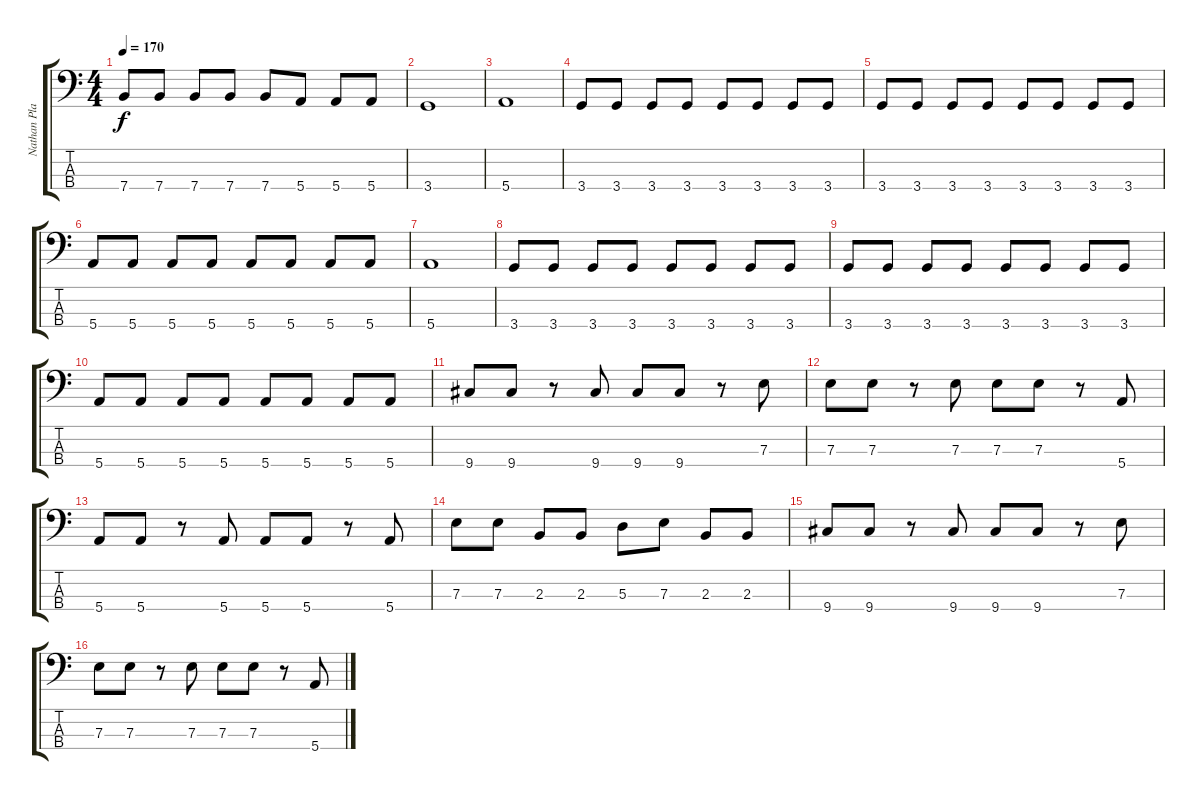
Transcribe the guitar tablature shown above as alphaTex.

\track ("Nathan Playing bass" "Nathan Pla") {instrument electricbassfinger}
\staff {score tabs}
\tuning (G2 D2 A1 E1) {hide}
\ts (4 4)
\tempo 170
\clef f4
\ks c
7.4.8{dy f} 7.4.8 7.4.8 7.4.8 7.4.8 5.4.8 5.4.8 5.4.8 |
3.4.1 |
5.4.1 |
3.4.8 3.4.8 3.4.8 3.4.8 3.4.8 3.4.8 3.4.8 3.4.8 |
3.4.8 3.4.8 3.4.8 3.4.8 3.4.8 3.4.8 3.4.8 3.4.8 |
5.4.8 5.4.8 5.4.8 5.4.8 5.4.8 5.4.8 5.4.8 5.4.8 |
5.4.1 |
3.4.8 3.4.8 3.4.8 3.4.8 3.4.8 3.4.8 3.4.8 3.4.8 |
3.4.8 3.4.8 3.4.8 3.4.8 3.4.8 3.4.8 3.4.8 3.4.8 |
5.4.8 5.4.8 5.4.8 5.4.8 5.4.8 5.4.8 5.4.8 5.4.8 |
9.4.8 9.4.8 r.8 9.4.8 9.4.8 9.4.8 r.8 7.3.8 |
7.3.8 7.3.8 r.8 7.3.8 7.3.8 7.3.8 r.8 5.4.8 |
5.4.8 5.4.8 r.8 5.4.8 5.4.8 5.4.8 r.8 5.4.8 |
7.3.8 7.3.8 2.3.8 2.3.8 5.3.8 7.3.8 2.3.8 2.3.8 |
9.4.8 9.4.8 r.8 9.4.8 9.4.8 9.4.8 r.8 7.3.8 |
7.3.8 7.3.8 r.8 7.3.8 7.3.8 7.3.8 r.8 5.4.8
